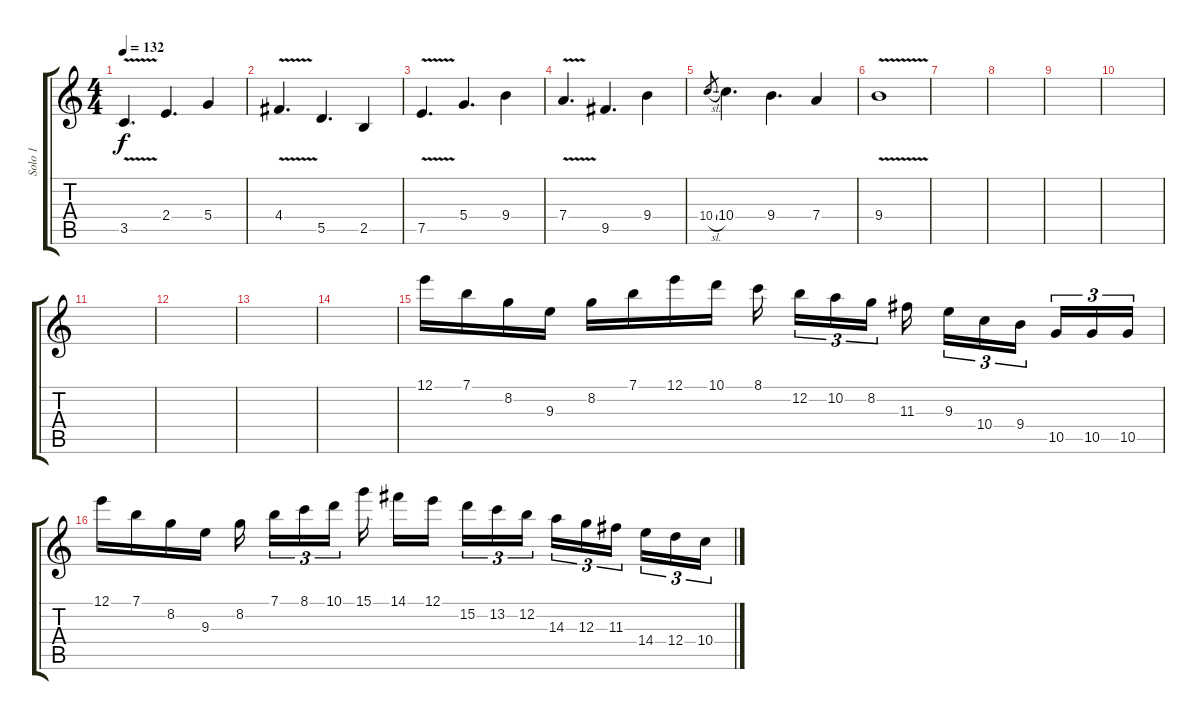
\track ("Solo 1" "Solo 1") {instrument distortionguitar}
\staff {score tabs}
\tuning (E4 B3 G3 D3 A2 E2) {hide}
\ts (4 4)
\tempo 132
\clef g2
\ks c
3.5{v}.4{d dy f} 2.4.4{d} 5.4.4 |
4.4{v}.4{d} 5.5.4{d} 2.5.4 |
7.5{v}.4{d} 5.4.4{d} 9.4.4 |
7.4{v}.4{d} 9.5.4{d} 9.4.4 |
10.4{sl}.8{gr} 10.4.4{d} 9.4.4{d} 7.4.4 |
9.4{v}.1 |
|
|
|
|
|
|
|
|
12.1.16 7.1.16 8.2.16 9.3.16 8.2.16 7.1.16 12.1.16 10.1.16 8.1.16{beam splitsecondary} 12.2.16{tu (3 2)} 10.2.16{tu (3 2)} 8.2.16{tu (3 2) beam splitsecondary} 11.3.16 9.3.16{tu (3 2)} 10.4.16{tu (3 2)} 9.4.16{tu (3 2) beam splitsecondary} 10.5.16{tu (3 2)} 10.5.16{tu (3 2)} 10.5.16{tu (3 2)} |
12.1.16 7.1.16 8.2.16 9.3.16 8.2.16{beam splitsecondary} 7.1.16{tu (3 2)} 8.1.16{tu (3 2)} 10.1.16{tu (3 2) beam splitsecondary} 15.1.16 14.1.16 12.1.16{beam splitsecondary} 15.2.16{tu (3 2)} 13.2.16{tu (3 2)} 12.2.16{tu (3 2)} 14.3.16{tu (3 2)} 12.3.16{tu (3 2)} 11.3.16{tu (3 2) beam splitsecondary} 14.4.16{tu (3 2)} 12.4.16{tu (3 2)} 10.4.16{tu (3 2)}
